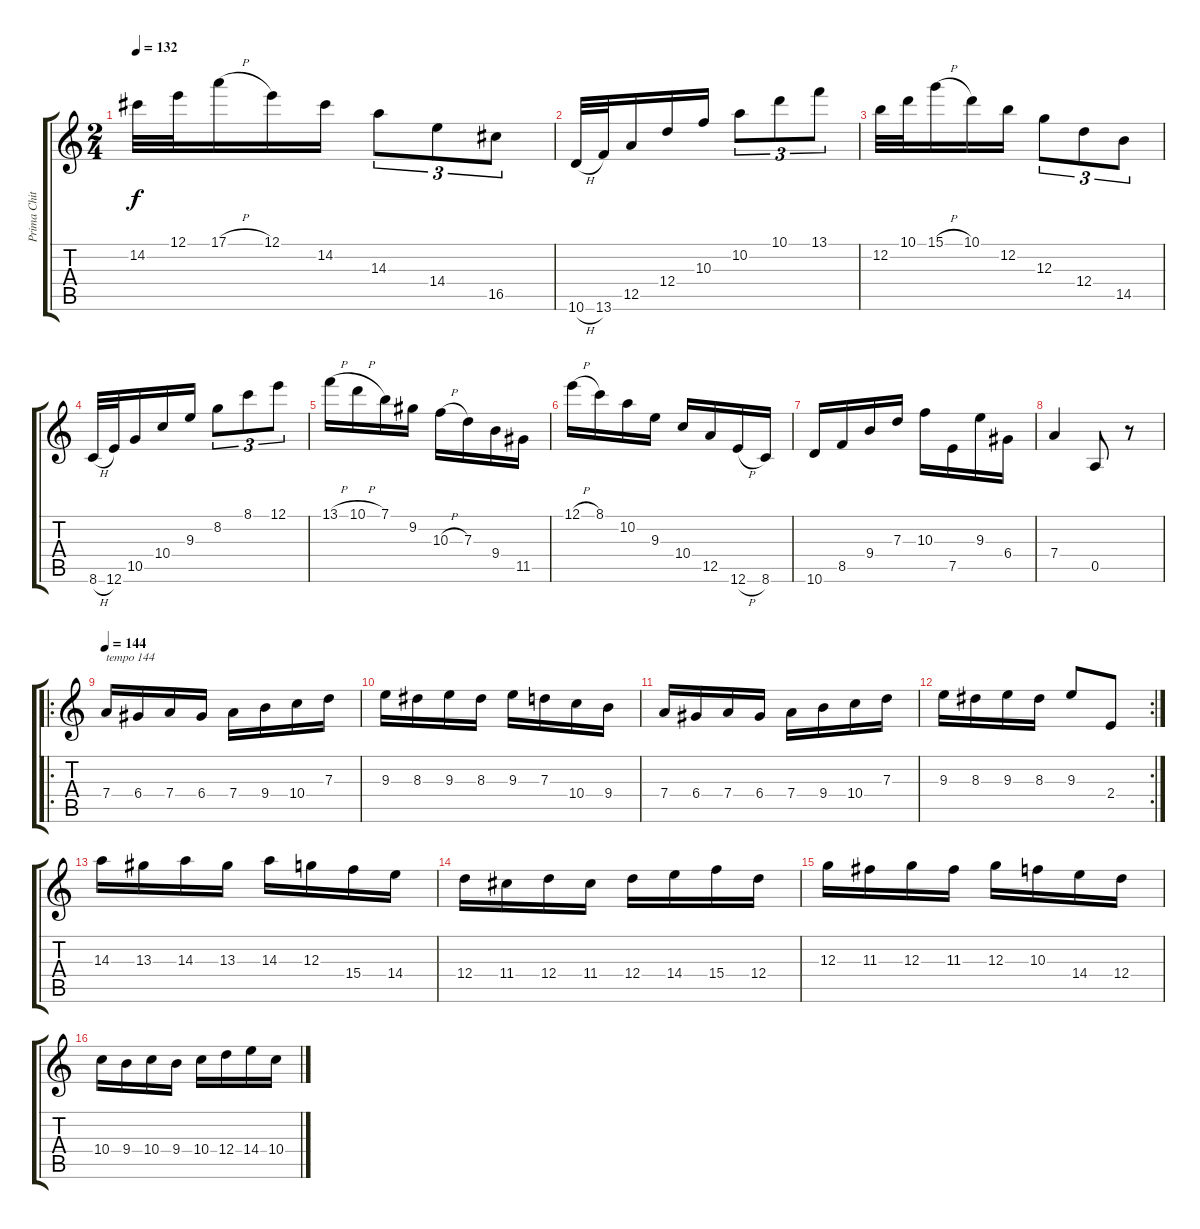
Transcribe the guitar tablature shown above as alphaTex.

\track ("Prima Chitarra" "Prima Chit") {instrument acousticguitarnylon}
\staff {score tabs}
\tuning (E4 B3 G3 D3 A2 E2) {hide}
\ts (2 4)
\tempo 132
\clef g2
\ks c
14.2.32{dy f} 12.1.32 17.1{h}.16 12.1.16 14.2.16 14.3.8{tu (3 2)} 14.4.8{tu (3 2)} 16.5.8{tu (3 2)} |
10.6{h}.32 13.6.32 12.5.16 12.4.16 10.3.16 10.2.8{tu (3 2)} 10.1.8{tu (3 2)} 13.1.8{tu (3 2)} |
12.2.32 10.1.32 15.1{h}.16 10.1.16 12.2.16 12.3.8{tu (3 2)} 12.4.8{tu (3 2)} 14.5.8{tu (3 2)} |
8.6{h}.32 12.6.32 10.5.16 10.4.16 9.3.16 8.2.8{tu (3 2)} 8.1.8{tu (3 2)} 12.1.8{tu (3 2)} |
13.1{h}.16 10.1{h}.16 7.1.16 9.2.16 10.3{h}.16 7.3.16 9.4.16 11.5.16 |
12.1{h}.16 8.1.16 10.2.16 9.3.16 10.4.16 12.5.16 12.6{h}.16 8.6.16 |
10.6.16 8.5.16 9.4.16 7.3.16 10.3.16 7.5.16 9.3.16 6.4.16 |
7.4.4 0.5.8 r.8 |
\ro
\tempo 144
7.4.16{txt "tempo 144"} 6.4.16 7.4.16 6.4.16 7.4.16 9.4.16 10.4.16 7.3.16 |
9.3.16 8.3.16 9.3.16 8.3.16 9.3.16 7.3.16 10.4.16 9.4.16 |
7.4.16 6.4.16 7.4.16 6.4.16 7.4.16 9.4.16 10.4.16 7.3.16 |
\rc 2
9.3.16 8.3.16 9.3.16 8.3.16 9.3.8 2.4.8 |
14.3.16 13.3.16 14.3.16 13.3.16 14.3.16 12.3.16 15.4.16 14.4.16 |
12.4.16 11.4.16 12.4.16 11.4.16 12.4.16 14.4.16 15.4.16 12.4.16 |
12.3.16 11.3.16 12.3.16 11.3.16 12.3.16 10.3.16 14.4.16 12.4.16 |
10.4.16 9.4.16 10.4.16 9.4.16 10.4.16 12.4.16 14.4.16 10.4.16
